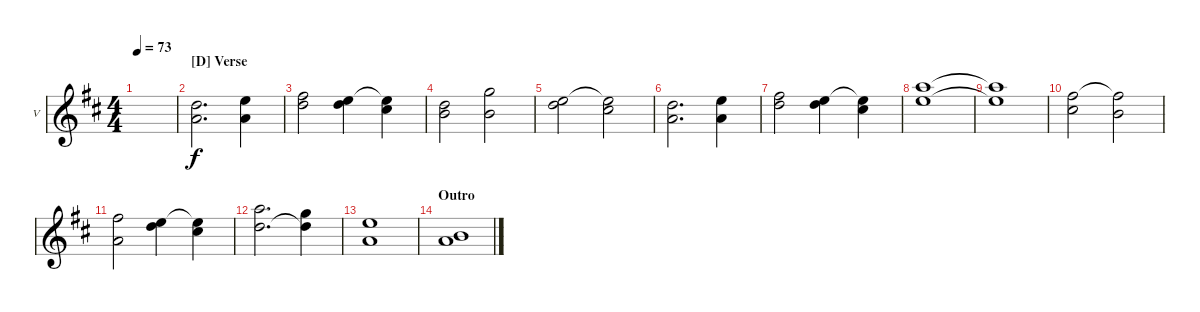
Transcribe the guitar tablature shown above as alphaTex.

\defaultSystemsLayout 4
\bracketExtendMode groupsimilarinstruments
\firstSystemTrackNameOrientation horizontal
\otherSystemsTrackNameOrientation horizontal
\track ("Vocal" "V") {mute instrument voiceoohs}
\staff {score}
\tuning (E4 B3 G3 D3 A2 E2)
\ts (4 4)
\tempo 73
\clef g2
\ks d
|
\section ("D" "Verse")
(10.2{acc forcenatural} 10.1{acc forcenatural}).2{d beam Down} (12.1{acc forcenatural} 10.2{acc forcenatural}).4{beam Down} |
(15.2{acc forcenatural} 14.1{acc #}).2{beam Down} (12.1{acc forcenatural} 15.2{acc forcenatural}).4{beam Down} (12.1{t acc forcenatural} 14.2{acc #}).4{beam Down} |
(10.1{acc forcenatural} 12.2{acc forcenatural}).2{beam Down} (12.2{acc forcenatural} 15.1{acc forcenatural}).2{beam Down} |
(12.1{acc forcenatural} 15.2{acc forcenatural}).2{beam Down} (14.2{acc #} 12.1{t acc forcenatural}).2{beam Down} |
(10.2{acc forcenatural} 10.1{acc forcenatural}).2{d beam Down} (12.1{acc forcenatural} 10.2{acc forcenatural}).4{beam Down} |
(14.1{acc #} 15.2{acc forcenatural}).2{beam Down} (12.1{acc forcenatural} 15.2{acc forcenatural}).4{beam Down} (12.1{t acc forcenatural} 14.2{acc #}).4{beam Down} |
(17.2{acc forcenatural} 17.1{acc forcenatural}).1{beam Down} |
(17.1{t acc forcenatural} 17.2{t acc forcenatural}).1{beam Down} |
(14.1{acc #} 14.2{acc #}).2{beam Down} (14.1{t acc #} 12.2{acc forcenatural}).2{beam Down} |
(14.1{acc #} 14.3{acc forcenatural}).2{beam Down} (12.1{acc forcenatural} 15.2{acc forcenatural}).4{beam Down} (12.1{t acc forcenatural} 14.2{acc #}).4{beam Down} |
(17.1{acc forcenatural} 15.2{acc forcenatural}).2{d beam Down} (15.1{acc forcenatural} 15.2{t acc forcenatural}).4{beam Down} |
(10.2{acc forcenatural} 12.1{acc forcenatural}).1{beam Down} |
\section ("" "Outro")
(10.2{acc forcenatural} 7.1{acc forcenatural}).1{beam Up}
